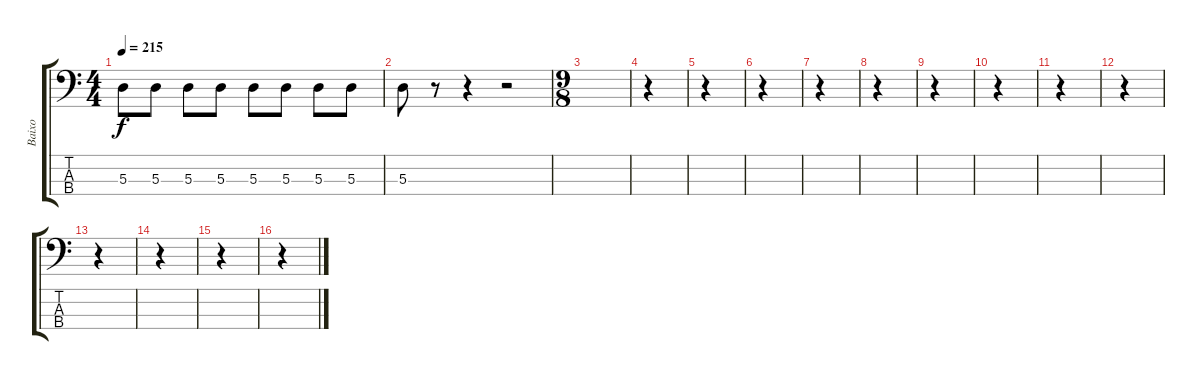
\track ("Baixo" "Baixo") {instrument electricbassfinger}
\staff {score tabs}
\tuning (G2 D2 A1 E1) {hide}
\ts (4 4)
\tempo 215
\clef f4
\ks c
5.3.8{dy f} 5.3.8 5.3.8 5.3.8 5.3.8 5.3.8 5.3.8 5.3.8 |
5.3.8 r.8 r.4 r.2 |
\ts (9 8)
|
r.4 |
r.4 |
r.4 |
r.4 |
r.4 |
r.4 |
r.4 |
r.4 |
r.4 |
r.4 |
r.4 |
r.4 |
r.4
